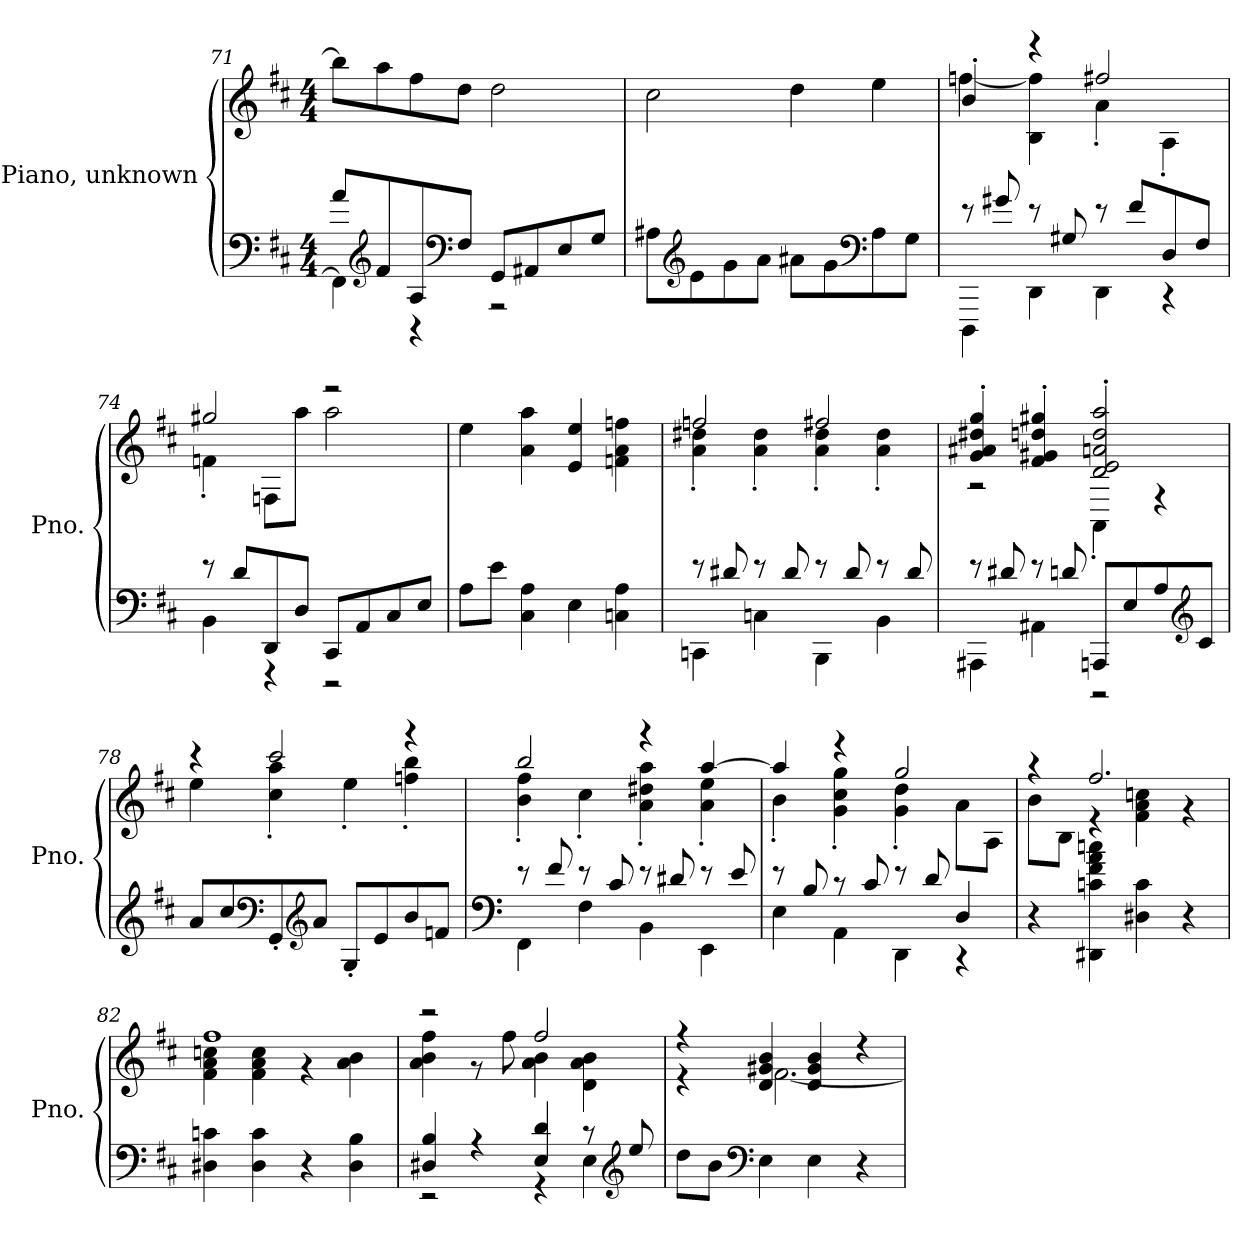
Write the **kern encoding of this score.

**kern	**kern
*part1	*part1
*staff2	*staff1
*I"Piano, unknown	*
*I'Pno.	*
*clefF4	*clefG2
*k[f#c#]	*k[f#c#]
*M4/4	*M4/4
=71	=71
*^	*
8a/L	4FF#\]	8bb\L]
*clefG2	*	*
8f#/	.	8aa\
8A/	4r	8ff#\
*clefF4	*	*
8F#/J	.	8dd\J
8GG/L	2r	2dd\
8AA#X/	.	.
8E/	.	.
8G/J	.	.
*v	*v	*
!!LO:PB:g=z
=72	=72
8A#X\L	2cc#\
*clefG2	*
8e\	.
8g\	.
8a\J	.
8a#X\L	4dd\
8g\	.
*clefF4	*
8A#\	4ee\
8G\J	.
=73	=73
*^	*^
8r	4DDD\	4b'/	[4ffn\
8g#X/	.	.	.
8r	4DD\	4r	4B\ 4ff\]
8G#X/	.	.	.
8r	4DD\	2ff#X/	4a'\
8f#/L	.	.	.
8D/	4r	.	4A'\
8F#/J	.	.	.
=74	=74	=74	=74
8r	4BB\	2gg#X/	4fn'\
8d/L	.	.	.
8DD/	4r	.	8Fn\L
8D/J	.	.	8aa\J
8CC#/L	2r	2r	2aa\
8AA/	.	.	.
8C#/	.	.	.
8E/J	.	.	.
*v	*v	*	*
*	*v	*v
=75	=75
8A\L	4ee\
8e\J	.
4C#\ 4A\	4a\ 4aa\
4E\	4e/ 4ee/
4Cn\ 4A\	4fn\ 4a\ 4ffn\
!!LO:LB:g=z
=76	=76
*^	*^
8r	4CCn\	2ffn/	4a\' 4dd#X\'
8d#X/	.	.	.
8r	4Cn\	.	4a\' 4dd#\'
8d#/	.	.	.
8r	4BBB\	2ff#X/	4a\' 4dd#\'
8d#/	.	.	.
8r	4BB\	.	4a\' 4dd#\'
8d#/	.	.	.
=77	=77	=77	=77
8r	4AAA#X\	4g/' 4a#X/' 4dd#X/' 4gg/'	2r
8d#X/	.	.	.
8r	4AA#X\	4f#/' 4g#X/' 4ddn/' 4gg#X/'	.
8dn/	.	.	.
8AAAn/L	2r	2d/' 2e/' 2an/' 2dd/' 2aa/'	4AA'\
8E/	.	.	.
8A/	.	.	4r
*clefG2	*	*	*
8c#/J	.	.	.
*v	*v	*	*
=78	=78	=78
8a/L	4r	4ee\
8cc#/	.	.
*clefF4	*	*
8GG'/	2ccc#/	4cc#\' 4aa\'
*clefG2	*	*
8a/J	.	.
8G'/L	.	4ee'\
8e/	.	.
8b/	4r	4ffn\' 4bb\'
8fn/J	.	.
!!LO:LB:g=z	!!
=79	=79	=79
*clefF4	*	*
*^	*	*
8r	4FF#\	2bb/	4b\' 4ff#\'
8f#/	.	.	.
8r	4F#\	.	4cc#'\
8c#/	.	.	.
8r	4BB\	4r	4a\' 4dd#X\' 4aa\'
8d#X/	.	.	.
8r	4EE\	[4aa/	4a\' 4ee\'
8e/	.	.	.
=80	=80	=80	=80
8r	4E\	4aa/]	4b'\
8B/	.	.	.
8r	4AA\	4r	4g\' 4cc#\' 4gg\'
8c#/	.	.	.
8r	4DD\	2gg/	4g\' 4dd\'
8d/	.	.	.
4D/	4r	.	8a\L
.	.	.	8A\J
*v	*v	*	*
=81	=81	=81
4r	4r	8b\L
.	.	8B\J
4DD#X\ 4cn\ 4f#\ 4a\ 4ccn\	2.ff#/	4r
4D#X\ 4c\	.	4f#\ 4a\ 4ccn\
4r	.	4r
=82	=82	=82
4D#X\ 4cn\	1ff#	4f#\ 4a\ 4ccn\
4D#\ 4c\	.	4f#\ 4a\ 4cc\
4r	.	4r
4D#\ 4B\	.	4a\ 4b\
!!LO:LB:g=z	!!
=83	=83	=83
*^	*	*
4D#X/ 4B/	2r	2r	4a\ 4b\ 4ff#\
4r	.	.	8r
.	.	.	8ff#\
4E/ 4d/	4r	2ff#/	4a\ 4b\
8r	4E\	.	4d\ 4a\ 4b\
*clefG2	*	*	*
8ee/	.	.	.
*v	*v	*	*
=84	=84	=84
8dd\L	4r	4r
8b\J	.	.
*clefF4	*	*
4E\	4d/ 4g#X/ 4b/	[2.f#\
4E\	4d/ 4g#/ 4b/	.
4r	4r	.
*	*v	*v
=	=
*-	*-
